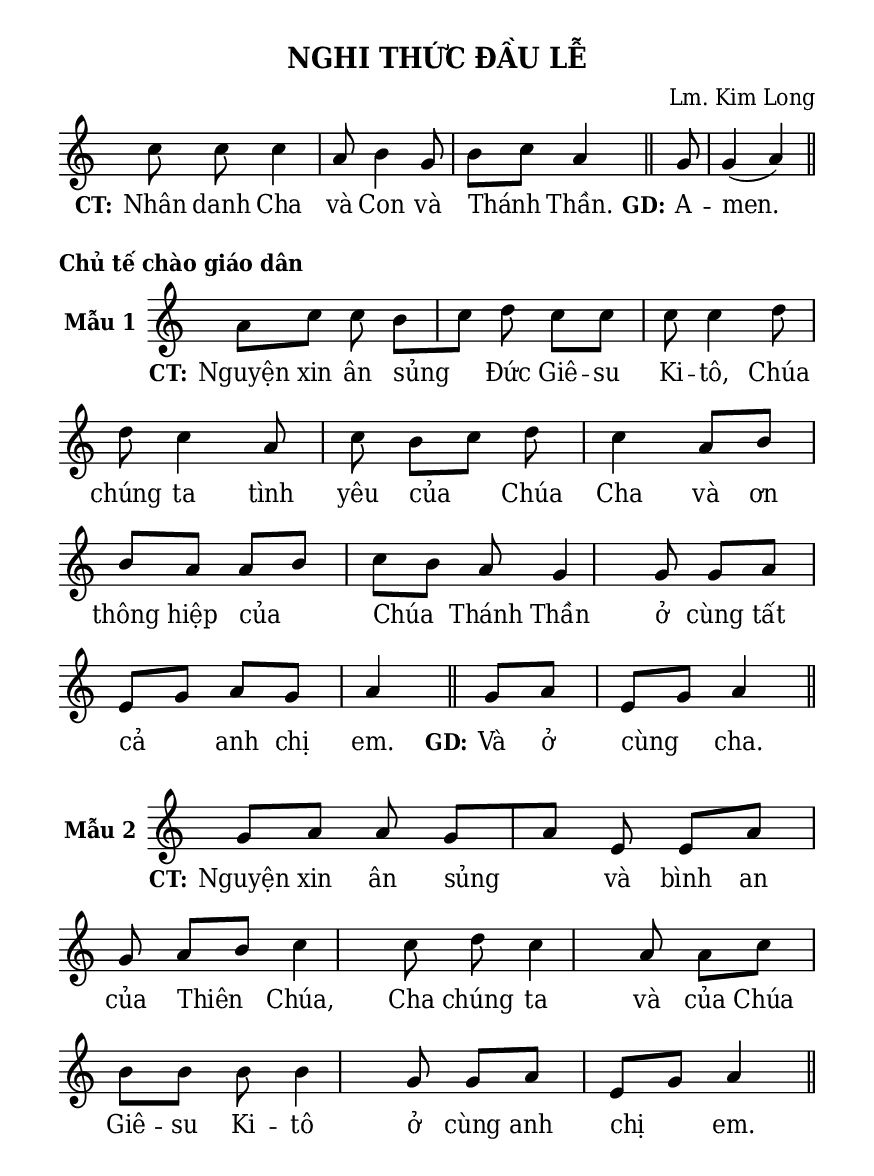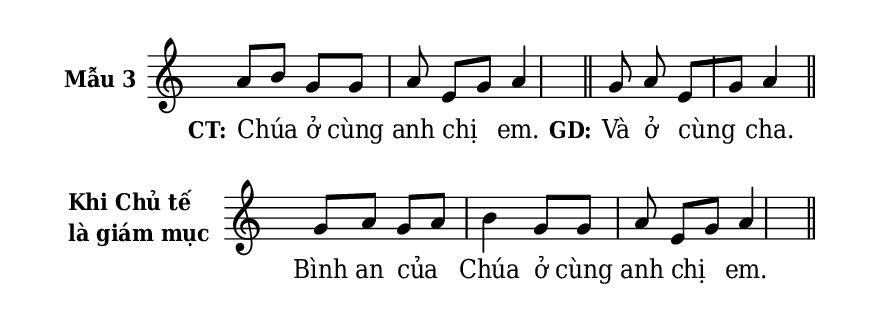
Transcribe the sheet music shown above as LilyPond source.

% Cài đặt chung
\version "2.22.1"
\include "english.ly"

\header {
  subtitle = \markup { \huge \bold "NGHI THỨC ĐẦU LỄ" }
  composer = "Lm. Kim Long"
  %arranger = " "
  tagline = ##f
}

% Nhạc
nhacLamDau = \relative c'' {
  \autoBeamOff
  c8 c c4
  a8 b4 g8
  b \hide ([c]) a4 \bar "||"
  
  \partial 8 g8 |
  g4 (a) \bar "||"
}

nhacMauMot = \relative c'' {
  a8 c c b \hide ([c]) d c c c c4
  d8 d c4 a8 c b \hide ([c]) d c4
  a8 b b a a \hide ([b]) c \hide ([b])
  a g4 g8 g8 a e \hide ([g]) a g a4 \bar "||"
  
  g8 a e \hide ([g]) a4 \bar "||"
}

nhacMauHai = \relative c'' {
  g8 a a g \hide ([a])
  e e a g a \hide ([b]) c4
  c8 d c4 a8 a c b b b b4
  g8 g a e \hide ([g]) a4 \bar "||"
}

nhacMauBa = \relative c'' {
  a8 \hide ([b]) g g a e \hide ([g]) a4 \bar "||"
  g8 a e \hide ([g]) a4 \bar "||"
}

nhacMauBon = \relative c'' {
  g8 a g \hide ([a]) b4 g8 g a e \hide ([g]) a4 \bar "||"
}

% Lời
loiLamDau = \lyricmode {
  \set stanza = "CT:"
  Nhân danh Cha và Con và Thánh Thần.
  \set stanza = " GD:"
  A -- men.
}

loiMauMot = \lyricmode {
  \set stanza = "CT:"
  Nguyện xin ân sủng Đức Giê -- su Ki -- tô,
  Chúa chúng ta
  tình yêu của Chúa Cha
  và ơn thông hiệp của Chúa Thánh Thần
  ở cùng tất cả anh chị em.
  \set stanza = " GD:"
  Và ở cùng cha.
}

loiMauHai = \lyricmode {
  \set stanza = "CT:"
  Nguyện xin ân sủng và bình an của Thiên Chúa,
  Cha chúng ta và của Chúa Giê -- su Ki -- tô
  ở cùng anh chị em.
}

loiMauBa = \lyricmode {
  \set stanza = "CT:"
  Chúa ở cùng anh chị em.
  \set stanza = " GD:"
  Và ở cùng cha.
}

loiMauBon = \lyricmode {
  Bình an của Chúa ở cùng anh chị em.
}

% Dàn trang
\paper {
  #(set-paper-size "a5")
  top-margin = 10\mm
  bottom-margin = 10\mm
  left-margin = 10\mm
  right-margin = 10\mm
  indent = #0
  #(define fonts
	 (make-pango-font-tree "Deja Vu Serif Condensed"
	 		       "Deja Vu Serif Condensed"
			       "Deja Vu Serif Condensed"
			       (/ 20 20)))
  print-page-number = ##f
}

TongNhip = {
  \key c \major \time 2/4
  \set Timing.beamExceptions = #'()
  \set Timing.baseMoment = #(ly:make-moment 1/4)
}

% Đổi kích thước nốt cho bè phụ
notBePhu =
#(define-music-function (font-size music) (number? ly:music?)
   (for-some-music
     (lambda (m)
       (if (music-is-of-type? m 'rhythmic-event)
           (begin
             (set! (ly:music-property m 'tweaks)
                   (cons `(font-size . ,font-size)
                         (ly:music-property m 'tweaks)))
             #t)
           #f))
     music)
   music)

\score {
  \new ChoirStaff <<
    \new Staff
      <<
      \new Voice = beSop {
        \TongNhip \nhacLamDau
      }
    >>
    \new Lyrics \lyricsto beSop \loiLamDau
  >>
  \layout {
    \override Staff.TimeSignature.transparent = ##t
    \override Lyrics.LyricSpace.minimum-distance = #0.5
    \override Score.BarNumber.break-visibility = ##(#f #f #f)
    \override Score.SpacingSpanner.uniform-stretching = ##t
    \override LyricHyphen.minimum-distance = #1
    \set Score.defaultBarType = ""
    \set Score.barAlways = ##t
    ragged-last = ##f
  }
}

\markup { \bold "Chủ tế chào giáo dân" }

\score {
  <<
    \new Staff \with {
      instrumentName = \markup { \bold "Mẫu 1" }} <<
        \clef treble
        \new Voice = beSop {
          \TongNhip \nhacMauMot
        }
      \new Lyrics \lyricsto beSop \loiMauMot
    >>
  >>
  \layout {
    indent = 15
    \override Staff.TimeSignature.transparent = ##t
    \override Lyrics.LyricSpace.minimum-distance = #0.7
    \override Score.BarNumber.break-visibility = ##(#f #f #f)
    \override Score.SpacingSpanner.uniform-stretching = ##t
    \override LyricHyphen.minimum-distance = #1.5
    \set Score.defaultBarType = ""
    \set Score.barAlways = ##t
    ragged-last = ##f
  }
}

\score {
  <<
    \new Staff \with {
      instrumentName = \markup { \bold "Mẫu 2" }} <<
        \clef treble
        \new Voice = beSop {
          \TongNhip \nhacMauHai
        }
      \new Lyrics \lyricsto beSop \loiMauHai
    >>
  >>
  \layout {
    indent = 15
    \override Staff.TimeSignature.transparent = ##t
    \override Lyrics.LyricSpace.minimum-distance = #0.7
    \override Score.BarNumber.break-visibility = ##(#f #f #f)
    \override Score.SpacingSpanner.uniform-stretching = ##t
    \override LyricHyphen.minimum-distance = #1.5
    \set Score.defaultBarType = ""
    \set Score.barAlways = ##t
    ragged-last = ##f
  }
}

\score {
  <<
    \new Staff \with {
      instrumentName = \markup { \bold "Mẫu 3" }} <<
        \clef treble
        \new Voice = beSop {
          \TongNhip \nhacMauBa
        }
      \new Lyrics \lyricsto beSop \loiMauBa
    >>
  >>
  \layout {
    indent = 15
    \override Staff.TimeSignature.transparent = ##t
    \override Lyrics.LyricSpace.minimum-distance = #0.7
    \override Score.BarNumber.break-visibility = ##(#f #f #f)
    \override Score.SpacingSpanner.uniform-stretching = ##t
    \set Score.defaultBarType = ""
    \set Score.barAlways = ##t
    ragged-last = ##f
  }
}

\score {
  <<
    \new Staff \with {
      instrumentName = \markup {
         
        \column {
          \line { \bold "Khi Chủ tế" }
          \line { \bold "là giám mục" }
        }
      }
    } <<
        \clef treble
        \new Voice = beSop {
          \TongNhip \nhacMauBon
        }
      \new Lyrics \lyricsto beSop \loiMauBon
    >>
  >>
  \layout {
    indent = 28
    \override Staff.TimeSignature.transparent = ##t
    \override Lyrics.LyricSpace.minimum-distance = #0.7
    \override Score.BarNumber.break-visibility = ##(#f #f #f)
    \override Score.SpacingSpanner.uniform-stretching = ##t
    \set Score.defaultBarType = ""
    \set Score.barAlways = ##t
    ragged-last = ##f
  }
}
